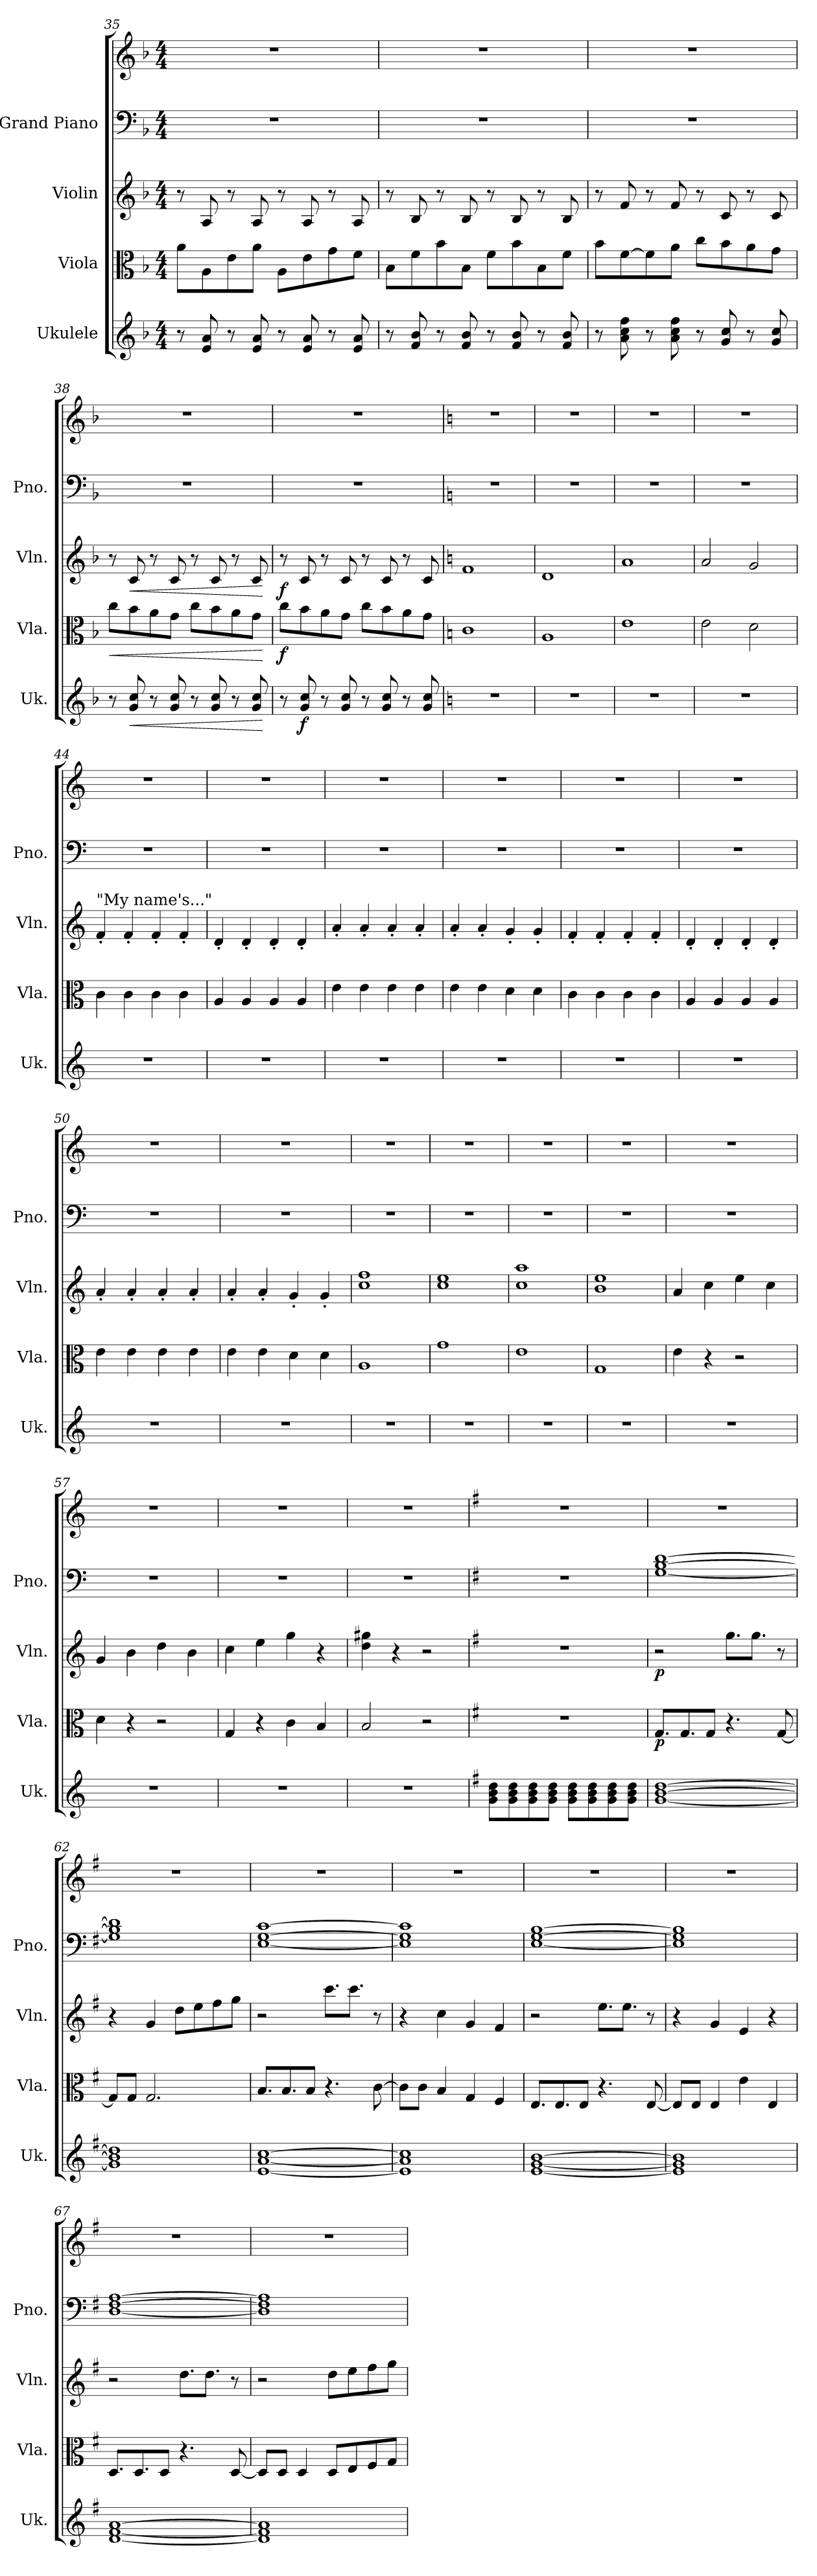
**kern	**dynam	**kern	**dynam	**kern	**dynam	**kern	**kern
*part4	*part4	*part3	*part3	*part2	*part2	*part1	*part1
*staff5	*staff5	*staff4	*staff4	*staff3	*staff3	*staff2	*staff1
*I"Ukulele	*	*I"Viola	*	*I"Violin	*	*I"Grand Piano	*
*I'Uk.	*	*I'Vla.	*	*I'Vln.	*	*I'Pno.	*
!!LO:LB:g=z
*clefG2	*	*clefC3	*	*clefG2	*	*clefF4	*clefG2
*k[b-]	*	*k[b-]	*	*k[b-]	*	*k[b-]	*k[b-]
*M4/4	*	*M4/4	*	*M4/4	*	*M4/4	*M4/4
=35	=35	=35	=35	=35	=35	=35	=35
8r	.	8a\L	.	8r	.	1r	1r
8e/ 8a/	.	8A\	.	8A/	.	.	.
8r	.	8e\	.	8r	.	.	.
8e/ 8a/	.	8a\J	.	8A/	.	.	.
8r	.	8A\L	.	8r	.	.	.
8e/ 8a/	.	8e\	.	8A/	.	.	.
8r	.	8g\	.	8r	.	.	.
8e/ 8a/	.	8f\J	.	8A/	.	.	.
=36	=36	=36	=36	=36	=36	=36	=36
8r	.	8B-\L	.	8r	.	1r	1r
8f/ 8b-/	.	8f\	.	8B-/	.	.	.
8r	.	8b-\	.	8r	.	.	.
8f/ 8b-/	.	8B-\J	.	8B-/	.	.	.
8r	.	8f\L	.	8r	.	.	.
8f/ 8b-/	.	8b-\	.	8B-/	.	.	.
8r	.	8B-\	.	8r	.	.	.
8f/ 8b-/	.	8f\J	.	8B-/	.	.	.
=37	=37	=37	=37	=37	=37	=37	=37
8r	.	8b-\L	.	8r	.	1r	1r
8a\ 8cc\ 8ff\	.	[8f\	.	8f/	.	.	.
8r	.	8f\]	.	8r	.	.	.
8a\ 8cc\ 8ff\	.	8a\J	.	8f/	.	.	.
8r	.	8cc\L	.	8r	.	.	.
8g/ 8cc/	.	8b-\	.	8c/	.	.	.
8r	.	8a\	.	8r	.	.	.
8g/ 8cc/	.	8g\J	.	8c/	.	.	.
=38	=38	=38	=38	=38	=38	=38	=38
!	!	!	!LO:HP:b	!	!	!	!
8r	.	8cc\L	<	8r	.	1r	1r
!	!LO:HP:b	!	!	!	!LO:HP:b	!	!
8g/ 8cc/	<	8b-\	.	8c/	<	.	.
8r	.	8a\	.	8r	.	.	.
8g/ 8cc/	.	8g\J	.	8c/	.	.	.
8r	.	8cc\L	.	8r	.	.	.
8g/ 8cc/	.	8b-\	.	8c/	.	.	.
8r	.	8a\	.	8r	.	.	.
8g/ 8cc/	.	8g\J	.	8c/	.	.	.
.	[	.	[	.	[	.	.
!!LO:PB:g=z
=39	=39	=39	=39	=39	=39	=39	=39
*	*	*	*	*	*	*	*MM107
!	!	!	!LO:DY:b	!	!LO:DY:b	!	!
8r	.	8cc\L	f	8r	f	1r	1r
!	!LO:DY:b	!	!	!	!	!	!
8g/ 8cc/	f	8b-\	.	8c/	.	.	.
8r	.	8a\	.	8r	.	.	.
8g/ 8cc/	.	8g\J	.	8c/	.	.	.
8r	.	8cc\L	.	8r	.	.	.
8g/ 8cc/	.	8b-\	.	8c/	.	.	.
8r	.	8a\	.	8r	.	.	.
8g/ 8cc/	.	8g\J	.	8c/	.	.	.
=40	=40	=40	=40	=40	=40	=40	=40
*k[]	*	*k[]	*	*k[]	*	*k[]	*k[]
*	*	*	*	*	*	*	*MM170
1r	.	1c	.	1f	.	1r	1r
=41	=41	=41	=41	=41	=41	=41	=41
1r	.	1A	.	1d	.	1r	1r
=42	=42	=42	=42	=42	=42	=42	=42
1r	.	1e	.	1a	.	1r	1r
=43	=43	=43	=43	=43	=43	=43	=43
1r	.	2e\	.	2a/	.	1r	1r
.	.	2d\	.	2g/	.	.	.
=44	=44	=44	=44	=44	=44	=44	=44
!	!	!	!	!LO:TX:a:t="My name's..."	!	!	!
1r	.	4c\	.	4f'/	.	1r	1r
.	.	4c\	.	4f'/	.	.	.
.	.	4c\	.	4f'/	.	.	.
.	.	4c\	.	4f'/	.	.	.
=45	=45	=45	=45	=45	=45	=45	=45
1r	.	4A/	.	4d'/	.	1r	1r
.	.	4A/	.	4d'/	.	.	.
.	.	4A/	.	4d'/	.	.	.
.	.	4A/	.	4d'/	.	.	.
=46	=46	=46	=46	=46	=46	=46	=46
1r	.	4e\	.	4a'/	.	1r	1r
.	.	4e\	.	4a'/	.	.	.
.	.	4e\	.	4a'/	.	.	.
.	.	4e\	.	4a'/	.	.	.
=47	=47	=47	=47	=47	=47	=47	=47
1r	.	4e\	.	4a'/	.	1r	1r
.	.	4e\	.	4a'/	.	.	.
.	.	4d\	.	4g'/	.	.	.
.	.	4d\	.	4g'/	.	.	.
!!LO:LB:g=z
=48	=48	=48	=48	=48	=48	=48	=48
1r	.	4c\	.	4f'/	.	1r	1r
.	.	4c\	.	4f'/	.	.	.
.	.	4c\	.	4f'/	.	.	.
.	.	4c\	.	4f'/	.	.	.
=49	=49	=49	=49	=49	=49	=49	=49
1r	.	4A/	.	4d'/	.	1r	1r
.	.	4A/	.	4d'/	.	.	.
.	.	4A/	.	4d'/	.	.	.
.	.	4A/	.	4d'/	.	.	.
=50	=50	=50	=50	=50	=50	=50	=50
1r	.	4e\	.	4a'/	.	1r	1r
.	.	4e\	.	4a'/	.	.	.
.	.	4e\	.	4a'/	.	.	.
.	.	4e\	.	4a'/	.	.	.
=51	=51	=51	=51	=51	=51	=51	=51
1r	.	4e\	.	4a'/	.	1r	1r
.	.	4e\	.	4a'/	.	.	.
.	.	4d\	.	4g'/	.	.	.
.	.	4d\	.	4g'/	.	.	.
=52	=52	=52	=52	=52	=52	=52	=52
1r	.	1A	.	1cc 1ff	.	1r	1r
=53	=53	=53	=53	=53	=53	=53	=53
1r	.	1g	.	1cc 1ee	.	1r	1r
=54	=54	=54	=54	=54	=54	=54	=54
1r	.	1e	.	1cc 1aa	.	1r	1r
=55	=55	=55	=55	=55	=55	=55	=55
1r	.	1G	.	1b 1ee	.	1r	1r
=56	=56	=56	=56	=56	=56	=56	=56
1r	.	4e\	.	4a/	.	1r	1r
.	.	4r	.	4cc\	.	.	.
.	.	2r	.	4ee\	.	.	.
.	.	.	.	4cc\	.	.	.
=57	=57	=57	=57	=57	=57	=57	=57
1r	.	4d\	.	4g/	.	1r	1r
.	.	4r	.	4b\	.	.	.
.	.	2r	.	4dd\	.	.	.
.	.	.	.	4b\	.	.	.
!!LO:PB:g=z
=58	=58	=58	=58	=58	=58	=58	=58
1r	.	4G/	.	4cc\	.	1r	1r
.	.	4r	.	4ee\	.	.	.
.	.	4c\	.	4gg\	.	.	.
.	.	4B/	.	4r	.	.	.
=59	=59	=59	=59	=59	=59	=59	=59
1r	.	2B/	.	4dd\ 4gg#X\	.	1r	1r
.	.	.	.	4r	.	.	.
.	.	2r	.	2r	.	.	.
=60	=60	=60	=60	=60	=60	=60	=60
*k[f#]	*	*k[f#]	*	*k[f#]	*	*k[f#]	*k[f#]
*	*	*	*	*	*	*	*MM135
8g\ 8b\ 8dd\L	.	1r	.	1r	.	1r	1r
8g\ 8b\ 8dd\	.	.	.	.	.	.	.
8g\ 8b\ 8dd\	.	.	.	.	.	.	.
8g\ 8b\ 8dd\J	.	.	.	.	.	.	.
8g\ 8b\ 8dd\L	.	.	.	.	.	.	.
8g\ 8b\ 8dd\	.	.	.	.	.	.	.
8g\ 8b\ 8dd\	.	.	.	.	.	.	.
8g\ 8b\ 8dd\J	.	.	.	.	.	.	.
=61	=61	=61	=61	=61	=61	=61	=61
*	*	*	*	*	*	*	*MM125
!	!	!	!LO:DY:b	!	!LO:DY:b	!	!
[1g [1b [1dd	.	8.G/L	p	2r	p	[1G [1B [1d	1r
.	.	8.G/	.	.	.	.	.
.	.	8G/J	.	.	.	.	.
.	.	4.r	.	8.gg\L	.	.	.
.	.	.	.	8.gg\J	.	.	.
.	.	[8G/	.	8r	.	.	.
=62	=62	=62	=62	=62	=62	=62	=62
1g] 1b] 1dd]	.	8G/L]	.	4r	.	1G] 1B] 1d]	1r
.	.	8G/J	.	.	.	.	.
.	.	2.G/	.	4g/	.	.	.
.	.	.	.	8dd\L	.	.	.
.	.	.	.	8ee\	.	.	.
.	.	.	.	8ff#\	.	.	.
.	.	.	.	8gg\J	.	.	.
=63	=63	=63	=63	=63	=63	=63	=63
[1e [1a [1cc	.	8.B/L	.	2r	.	[1E [1G [1c	1r
.	.	8.B/	.	.	.	.	.
.	.	8B/J	.	.	.	.	.
.	.	4.r	.	8.ccc\L	.	.	.
.	.	.	.	8.ccc\J	.	.	.
.	.	[8c\	.	8r	.	.	.
!!LO:LB:g=z
=64	=64	=64	=64	=64	=64	=64	=64
1e] 1a] 1cc]	.	8c\L]	.	4r	.	1E] 1G] 1c]	1r
.	.	8c\J	.	.	.	.	.
.	.	4B/	.	4cc\	.	.	.
.	.	4G/	.	4g/	.	.	.
.	.	4F#/	.	4f#/	.	.	.
=65	=65	=65	=65	=65	=65	=65	=65
[1e [1g [1b	.	8.E/L	.	2r	.	[1E [1G [1B	1r
.	.	8.E/	.	.	.	.	.
.	.	8E/J	.	.	.	.	.
.	.	4.r	.	8.ee\L	.	.	.
.	.	.	.	8.ee\J	.	.	.
.	.	[8E/	.	8r	.	.	.
=66	=66	=66	=66	=66	=66	=66	=66
1e] 1g] 1b]	.	8E/L]	.	4r	.	1E] 1G] 1B]	1r
.	.	8E/J	.	.	.	.	.
.	.	4E/	.	4g/	.	.	.
.	.	4e\	.	4e/	.	.	.
.	.	4E/	.	4r	.	.	.
=67	=67	=67	=67	=67	=67	=67	=67
[1d [1f# [1a	.	8.D/L	.	2r	.	[1D [1F# [1A	1r
.	.	8.D/	.	.	.	.	.
.	.	8D/J	.	.	.	.	.
.	.	4.r	.	8.dd\L	.	.	.
.	.	.	.	8.dd\J	.	.	.
.	.	[8D/	.	8r	.	.	.
=68	=68	=68	=68	=68	=68	=68	=68
1d] 1f#] 1a]	.	8D/L]	.	2r	.	1D] 1F#] 1A]	1r
.	.	8D/J	.	.	.	.	.
.	.	4D/	.	.	.	.	.
.	.	8D/L	.	8dd\L	.	.	.
.	.	8E/	.	8ee\	.	.	.
.	.	8F#/	.	8ff#\	.	.	.
.	.	8G/J	.	8gg\J	.	.	.
=	=	=	=	=	=	=	=
*-	*-	*-	*-	*-	*-	*-	*-
